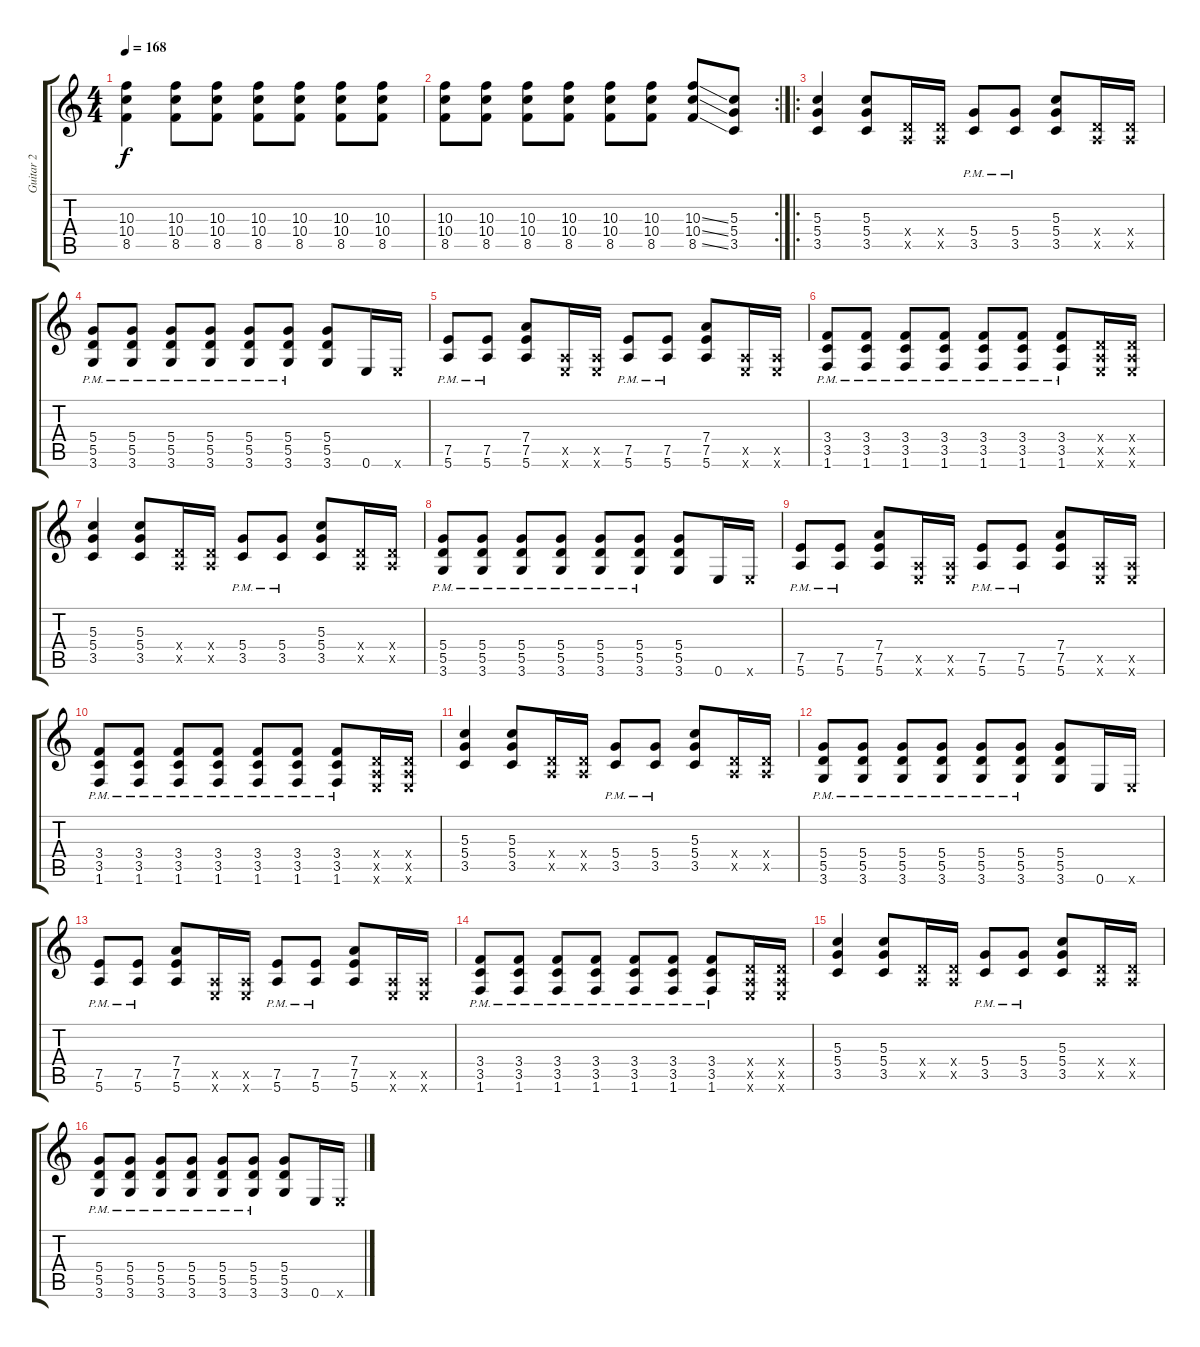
\track ("Guitar 2" "Guitar 2") {instrument overdrivenguitar}
\staff {score tabs}
\tuning (E4 B3 G3 D3 A2 E2) {hide}
\ts (4 4)
\tempo 168
\clef g2
\ks c
(10.3 10.4 8.5).4{dy f} (10.3 10.4 8.5).8 (10.3 10.4 8.5).8 (10.3 10.4 8.5).8 (10.3 10.4 8.5).8 (10.3 10.4 8.5).8 (10.3 10.4 8.5).8 |
\rc 2
(10.3 10.4 8.5).8 (10.3 10.4 8.5).8 (10.3 10.4 8.5).8 (10.3 10.4 8.5).8 (10.3 10.4 8.5).8 (10.3 10.4 8.5).8 (10.3{ss} 10.4{ss} 8.5{ss}).8 (5.3 5.4 3.5).8 |
\ro
(5.3 5.4 3.5).4 (5.3 5.4 3.5).8 (0.4{x} 0.5{x}).16 (0.4{x} 0.5{x}).16 (5.4{pm} 3.5{pm}).8 (5.4{pm} 3.5{pm}).8 (5.3 5.4 3.5).8 (0.4{x} 0.5{x}).16 (0.4{x} 0.5{x}).16 |
(5.4{pm} 5.5{pm} 3.6{pm}).8 (5.4{pm} 5.5{pm} 3.6{pm}).8 (5.4{pm} 5.5{pm} 3.6{pm}).8 (5.4{pm} 5.5{pm} 3.6{pm}).8 (5.4{pm} 5.5{pm} 3.6{pm}).8 (5.4{pm} 5.5{pm} 3.6{pm}).8 (5.4 5.5 3.6).8 0.6.16 0.6{x}.16 |
(7.5{pm} 5.6{pm}).8 (7.5{pm} 5.6{pm}).8 (7.4 7.5 5.6).8 (0.5{x} 0.6{x}).16 (0.5{x} 0.6{x}).16 (7.5{pm} 5.6{pm}).8 (7.5{pm} 5.6{pm}).8 (7.4 7.5 5.6).8 (0.5{x} 0.6{x}).16 (0.5{x} 0.6{x}).16 |
(3.4{pm} 3.5{pm} 1.6{pm}).8 (3.4{pm} 3.5{pm} 1.6{pm}).8 (3.4{pm} 3.5{pm} 1.6{pm}).8 (3.4{pm} 3.5{pm} 1.6{pm}).8 (3.4{pm} 3.5{pm} 1.6{pm}).8 (3.4{pm} 3.5{pm} 1.6{pm}).8 (3.4{pm} 3.5{pm} 1.6{pm}).8 (0.4{x} 0.5{x} 0.6{x}).16 (0.4{x} 0.5{x} 0.6{x}).16 |
(5.3 5.4 3.5).4 (5.3 5.4 3.5).8 (0.4{x} 0.5{x}).16 (0.4{x} 0.5{x}).16 (5.4{pm} 3.5{pm}).8 (5.4{pm} 3.5{pm}).8 (5.3 5.4 3.5).8 (0.4{x} 0.5{x}).16 (0.4{x} 0.5{x}).16 |
(5.4{pm} 5.5{pm} 3.6{pm}).8 (5.4{pm} 5.5{pm} 3.6{pm}).8 (5.4{pm} 5.5{pm} 3.6{pm}).8 (5.4{pm} 5.5{pm} 3.6{pm}).8 (5.4{pm} 5.5{pm} 3.6{pm}).8 (5.4{pm} 5.5{pm} 3.6{pm}).8 (5.4 5.5 3.6).8 0.6.16 0.6{x}.16 |
(7.5{pm} 5.6{pm}).8 (7.5{pm} 5.6{pm}).8 (7.4 7.5 5.6).8 (0.5{x} 0.6{x}).16 (0.5{x} 0.6{x}).16 (7.5{pm} 5.6{pm}).8 (7.5{pm} 5.6{pm}).8 (7.4 7.5 5.6).8 (0.5{x} 0.6{x}).16 (0.5{x} 0.6{x}).16 |
(3.4{pm} 3.5{pm} 1.6{pm}).8 (3.4{pm} 3.5{pm} 1.6{pm}).8 (3.4{pm} 3.5{pm} 1.6{pm}).8 (3.4{pm} 3.5{pm} 1.6{pm}).8 (3.4{pm} 3.5{pm} 1.6{pm}).8 (3.4{pm} 3.5{pm} 1.6{pm}).8 (3.4{pm} 3.5{pm} 1.6{pm}).8 (0.4{x} 0.5{x} 0.6{x}).16 (0.4{x} 0.5{x} 0.6{x}).16 |
(5.3 5.4 3.5).4 (5.3 5.4 3.5).8 (0.4{x} 0.5{x}).16 (0.4{x} 0.5{x}).16 (5.4{pm} 3.5{pm}).8 (5.4{pm} 3.5{pm}).8 (5.3 5.4 3.5).8 (0.4{x} 0.5{x}).16 (0.4{x} 0.5{x}).16 |
(5.4{pm} 5.5{pm} 3.6{pm}).8 (5.4{pm} 5.5{pm} 3.6{pm}).8 (5.4{pm} 5.5{pm} 3.6{pm}).8 (5.4{pm} 5.5{pm} 3.6{pm}).8 (5.4{pm} 5.5{pm} 3.6{pm}).8 (5.4{pm} 5.5{pm} 3.6{pm}).8 (5.4 5.5 3.6).8 0.6.16 0.6{x}.16 |
(7.5{pm} 5.6{pm}).8 (7.5{pm} 5.6{pm}).8 (7.4 7.5 5.6).8 (0.5{x} 0.6{x}).16 (0.5{x} 0.6{x}).16 (7.5{pm} 5.6{pm}).8 (7.5{pm} 5.6{pm}).8 (7.4 7.5 5.6).8 (0.5{x} 0.6{x}).16 (0.5{x} 0.6{x}).16 |
(3.4{pm} 3.5{pm} 1.6{pm}).8 (3.4{pm} 3.5{pm} 1.6{pm}).8 (3.4{pm} 3.5{pm} 1.6{pm}).8 (3.4{pm} 3.5{pm} 1.6{pm}).8 (3.4{pm} 3.5{pm} 1.6{pm}).8 (3.4{pm} 3.5{pm} 1.6{pm}).8 (3.4{pm} 3.5{pm} 1.6{pm}).8 (0.4{x} 0.5{x} 0.6{x}).16 (0.4{x} 0.5{x} 0.6{x}).16 |
(5.3 5.4 3.5).4 (5.3 5.4 3.5).8 (0.4{x} 0.5{x}).16 (0.4{x} 0.5{x}).16 (5.4{pm} 3.5{pm}).8 (5.4{pm} 3.5{pm}).8 (5.3 5.4 3.5).8 (0.4{x} 0.5{x}).16 (0.4{x} 0.5{x}).16 |
(5.4{pm} 5.5{pm} 3.6{pm}).8 (5.4{pm} 5.5{pm} 3.6{pm}).8 (5.4{pm} 5.5{pm} 3.6{pm}).8 (5.4{pm} 5.5{pm} 3.6{pm}).8 (5.4{pm} 5.5{pm} 3.6{pm}).8 (5.4{pm} 5.5{pm} 3.6{pm}).8 (5.4 5.5 3.6).8 0.6.16 0.6{x}.16
